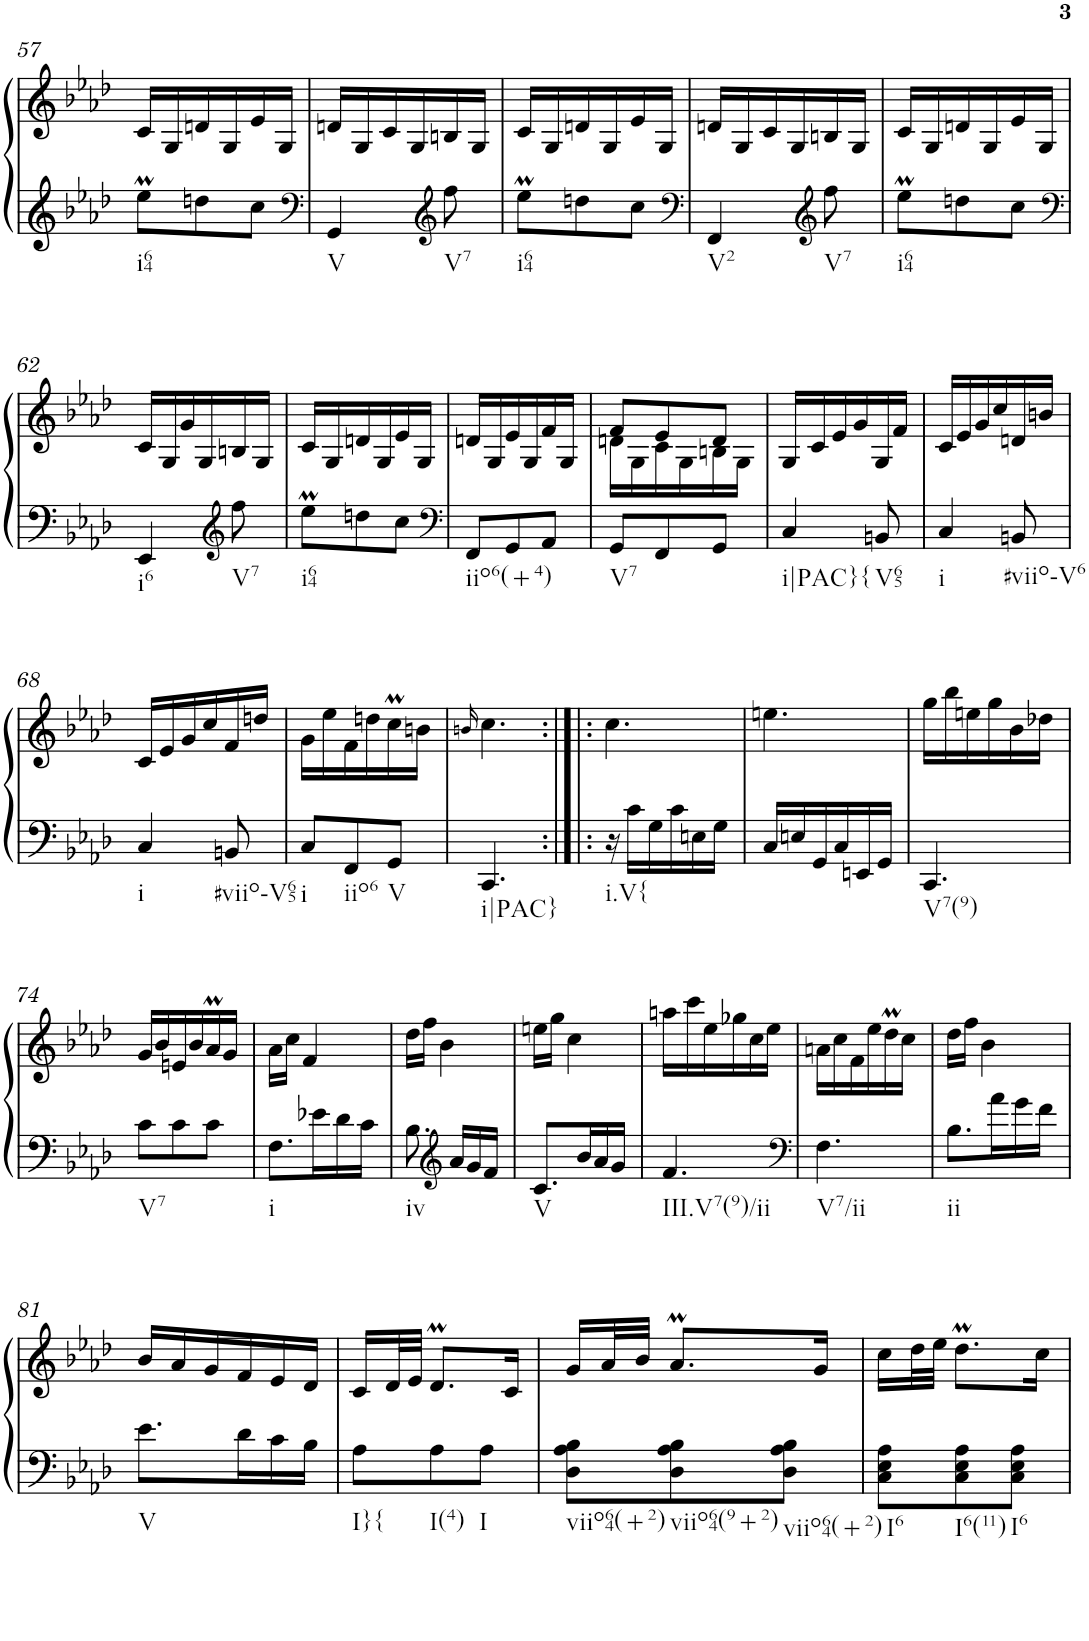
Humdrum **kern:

**kern	**kern
*part1	*part1
*staff2	*staff1
*I"Piano	*
*I'Pno	*
!!LO:PB:g=z
*clefG2	*clefG2
*k[b-e-a-d-]	*k[b-e-a-d-]
*f:	*f:
*M3/8	*M3/8
=57	=57
!LO:TX:b:t=i64	!
8ee-M\L	16c/LL
.	16G/
8ddn\	16dn/
.	16G/
8cc\J	16e-/
.	16G/JJ
=58	=58
*clefF4	*
!LO:TX:b:t=V	!
4GG/	16dn/LL
.	16G/
.	16c/
.	16G/
*clefG2	*
!LO:TX:b:t=V7	!
8ff\	16Bn/
.	16G/JJ
=59	=59
!LO:TX:b:t=i64	!
8ee-M\L	16c/LL
.	16G/
8ddn\	16dn/
.	16G/
8cc\J	16e-/
.	16G/JJ
=60	=60
*clefF4	*
!LO:TX:b:t=V2	!
4FF/	16dn/LL
.	16G/
.	16c/
.	16G/
*clefG2	*
!LO:TX:b:t=V7	!
8ff\	16Bn/
.	16G/JJ
=61	=61
!LO:TX:b:t=i64	!
8ee-M\L	16c/LL
.	16G/
8ddn\	16dn/
.	16G/
8cc\J	16e-/
.	16G/JJ
!!LO:LB:g=z
=62	=62
*clefF4	*
!LO:TX:b:t=i6	!
4EE-/	16c/LL
.	16G/
.	16g/
.	16G/
*clefG2	*
!LO:TX:b:t=V7	!
8ff\	16Bn/
.	16G/JJ
=63	=63
!LO:TX:b:t=i64	!
8ee-M\L	16c/LL
.	16G/
8ddn\	16dn/
.	16G/
8cc\J	16e-/
.	16G/JJ
=64	=64
*clefF4	*
!LO:TX:b:t=iio6(+4)	!
8FF/L	16dn/LL
.	16G/
8GG/	16e-/
.	16G/
8AA-/J	16f/
.	16G/JJ
=65	=65
*	*^
!LO:TX:b:t=V7	!	!
8GG/L	8f/L	16dn\LL
.	.	16G\
8FF/	8e-/	16c\
.	.	16G\
8GG/J	8d/J	16Bn\
.	.	16G\JJ
=66	=66	=66
!LO:TX:b:t=i|PAC}{	!	!
*	*v	*v
4C/	16G/LL
.	16c/
.	16e-/
.	16g/
!LO:TX:b:t=V65	!
8BBn/	16G/
.	16f/JJ
=67	=67
!LO:TX:b:t=i	!
4C/	16c/LL
.	16e-/
.	16g/
.	16cc/
!LO:TX:b:t=#viio-V6	!
8BBn/	16dn/
.	16bn/JJ
!!LO:LB:g=z
=68	=68
!LO:TX:b:t=i	!
4C/	16c/LL
.	16e-/
.	16g/
.	16cc/
!LO:TX:b:t=#viio-V65	!
8BBn/	16f/
.	16ddn/JJ
=69	=69
!LO:TX:b:t=i	!
8C/L	16g\LL
.	16ee-\
!LO:TX:b:t=iio6	!
8FF/	16f\
.	16ddn\
!LO:TX:b:t=V	!
8GG/J	16ccm\
.	16bn\JJ
=70	=70
.	16qbn/
!LO:TX:b:t=i|PAC}	!
4.CC/	4.cc\
=71:|!|:	=71:|!|:
!LO:TX:b:t=i.V{	!
16r	4.cc\
16c\LL	.
16G\	.
16c\	.
16En\	.
16G\JJ	.
=72	=72
16C/LL	4.een\
16En/	.
16GG/	.
16C/	.
16EEn/	.
16GG/JJ	.
=73	=73
!LO:TX:b:t=V7(9)	!
4.CC/	16gg\LL
.	16bb-\
.	16een\
.	16gg\
.	16b-\
.	16dd-X\JJ
!!LO:LB:g=z
=74	=74
!LO:TX:b:t=V7	!
8c\L	16g/LL
.	16b-/
8c\	16en/
.	16b-/
8c\J	16a-M/
.	16g/JJ
=75	=75
!LO:TX:b:t=i	!
8.F\L	16a-\LL
.	16cc\JJ
.	4f/
16e-X\L	.
16d-\	.
16c\JJ	.
=76	=76
!LO:TX:b:t=iv	!
8.B-\	16dd-\LL
.	16ff\JJ
.	4b-\
*clefG2	*
16a-/LL	.
16g/	.
16f/JJ	.
=77	=77
!LO:TX:b:t=V	!
8.c/L	16een\LL
.	16gg\JJ
.	4cc\
16b-/L	.
16a-/	.
16g/JJ	.
=78	=78
!LO:TX:b:t=III.V7(9)/ii	!
4.f/	16aan\LL
.	16ccc\
.	16ee-\
.	16gg-X\
.	16cc\
.	16ee-\JJ
=79	=79
*clefF4	*
!LO:TX:b:t=V7/ii	!
4.F\	16an\LL
.	16cc\
.	16f\
.	16ee-\
.	16dd-M\
.	16cc\JJ
=80	=80
!LO:TX:b:t=ii	!
8.B-\L	16dd-\LL
.	16ff\JJ
.	4b-\
16a-\L	.
16g\	.
16f\JJ	.
!!LO:LB:g=z
=81	=81
!LO:TX:b:t=V	!
8.e-\L	16b-/LL
.	16a-/
.	16g/
16d-\L	16f/
16c\	16e-/
16B-\JJ	16d-/JJ
=82	=82
!LO:TX:b:t=I}{	!
8A-\L	16c/LL
.	32d-/L
.	32e-/JJJ
!LO:TX:b:t=I(4)	!
8A-\	8.d-M/L
!LO:TX:b:t=I	!
8A-\J	.
.	16c/Jk
=83	=83
!LO:TX:b:t=viio64(+2)	!
8D-\ 8A-\ 8B-\L	16g/LL
.	32a-/L
.	32b-/JJJ
!LO:TX:b:t=viio64(9+2)	!
8D-\ 8A-\ 8B-\	8.a-M/L
!LO:TX:b:t=viio64(+2)	!
8D-\ 8A-\ 8B-\J	.
.	16g/Jk
=84	=84
!LO:TX:b:t=I6	!
8C\ 8E-\ 8A-\L	16cc\LL
.	32dd-\L
.	32ee-\JJJ
!LO:TX:b:t=I6(11)	!
8C\ 8E-\ 8A-\	8.dd-M\L
!LO:TX:b:t=I6	!
8C\ 8E-\ 8A-\J	.
.	16cc\Jk
=	=
*-	*-
